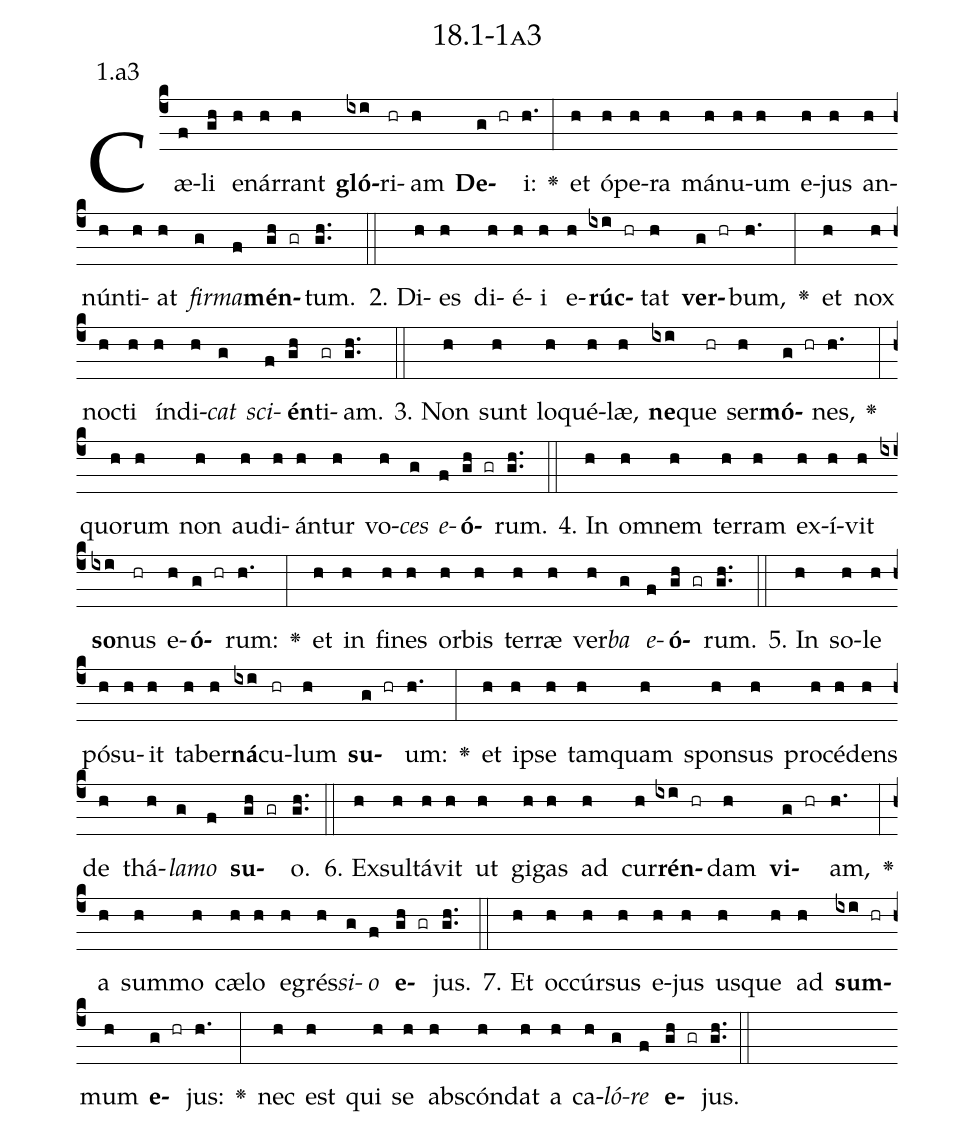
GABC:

name: 18.1-1a3;
annotation: 1.a3;
%%
(c4)Cæ(f)li(gh) e(h)nár(h)rant(h) <b>gló</b>(ixi)ri(hr)am(h) <b>De</b>(g hr)i:(h.) <v>\greheightstar</v>(:) et(h) ó(h)pe(h)ra(h) má(h)nu(h)um(h) e(h)jus(h) an(h)nún(h)ti(h)at(h) <i>fir</i>(g)<i>ma</i>(f)<b>mén</b>(gh gr)tum.(gh..) (::)
2. Di(h)es(h) di(h)é(h)i(h) e(h)<b>rúc</b>(ixi hr)tat(h) <b>ver</b>(g hr)bum,(h.) <v>\greheightstar</v>(:) et(h) nox(h) noc(h)ti(h) ín(h)di(h)<i>cat</i>(g) <i>sci</i>(f)<b>én</b>(gh)ti(gr)am.(gh..) (::)
3. Non(h) sunt(h) lo(h)qué(h)læ,(h) <b>ne</b>(ixi)que(hr) ser(h)<b>mó</b>(g hr)nes,(h.) <v>\greheightstar</v>(:) quo(h)rum(h) non(h) au(h)di(h)án(h)tur(h) vo(h)<i>ces</i>(g) <i>e</i>(f)<b>ó</b>(gh gr)rum.(gh..) (::)
4. In(h) om(h)nem(h) ter(h)ram(h) ex(h)í(h)vit(h) <b>so</b>(ixi)nus(hr) e(h)<b>ó</b>(g hr)rum:(h.) <v>\greheightstar</v>(:) et(h) in(h) fi(h)nes(h) or(h)bis(h) ter(h)ræ(h) ver(h)<i>ba</i>(g) <i>e</i>(f)<b>ó</b>(gh gr)rum.(gh..) (::)
5. In(h) so(h)le(h) pó(h)su(h)it(h) ta(h)ber(h)<b>ná</b>(ixi)cu(hr)lum(h) <b>su</b>(g hr)um:(h.) <v>\greheightstar</v>(:) et(h) ip(h)se(h) tam(h)quam(h) spon(h)sus(h) pro(h)cé(h)dens(h) de(h) thá(h)<i>la</i>(g)<i>mo</i>(f) <b>su</b>(gh gr)o.(gh..) (::)
6. Ex(h)sul(h)tá(h)vit(h) ut(h) gi(h)gas(h) ad(h) cur(h)<b>rén</b>(ixi hr)dam(h) <b>vi</b>(g hr)am,(h.) <v>\greheightstar</v>(:) a(h) sum(h)mo(h) cæ(h)lo(h) e(h)grés(h)<i>si</i>(g)<i>o</i>(f) <b>e</b>(gh gr)jus.(gh..) (::)
7. Et(h) oc(h)cúr(h)sus(h) e(h)jus(h) us(h)que(h) ad(h) <b>sum</b>(ixi hr)mum(h) <b>e</b>(g hr)jus:(h.) <v>\greheightstar</v>(:) nec(h) est(h) qui(h) se(h) abs(h)cón(h)dat(h) a(h) ca(h)<i>ló</i>(g)<i>re</i>(f) <b>e</b>(gh gr)jus.(gh..) (::)
